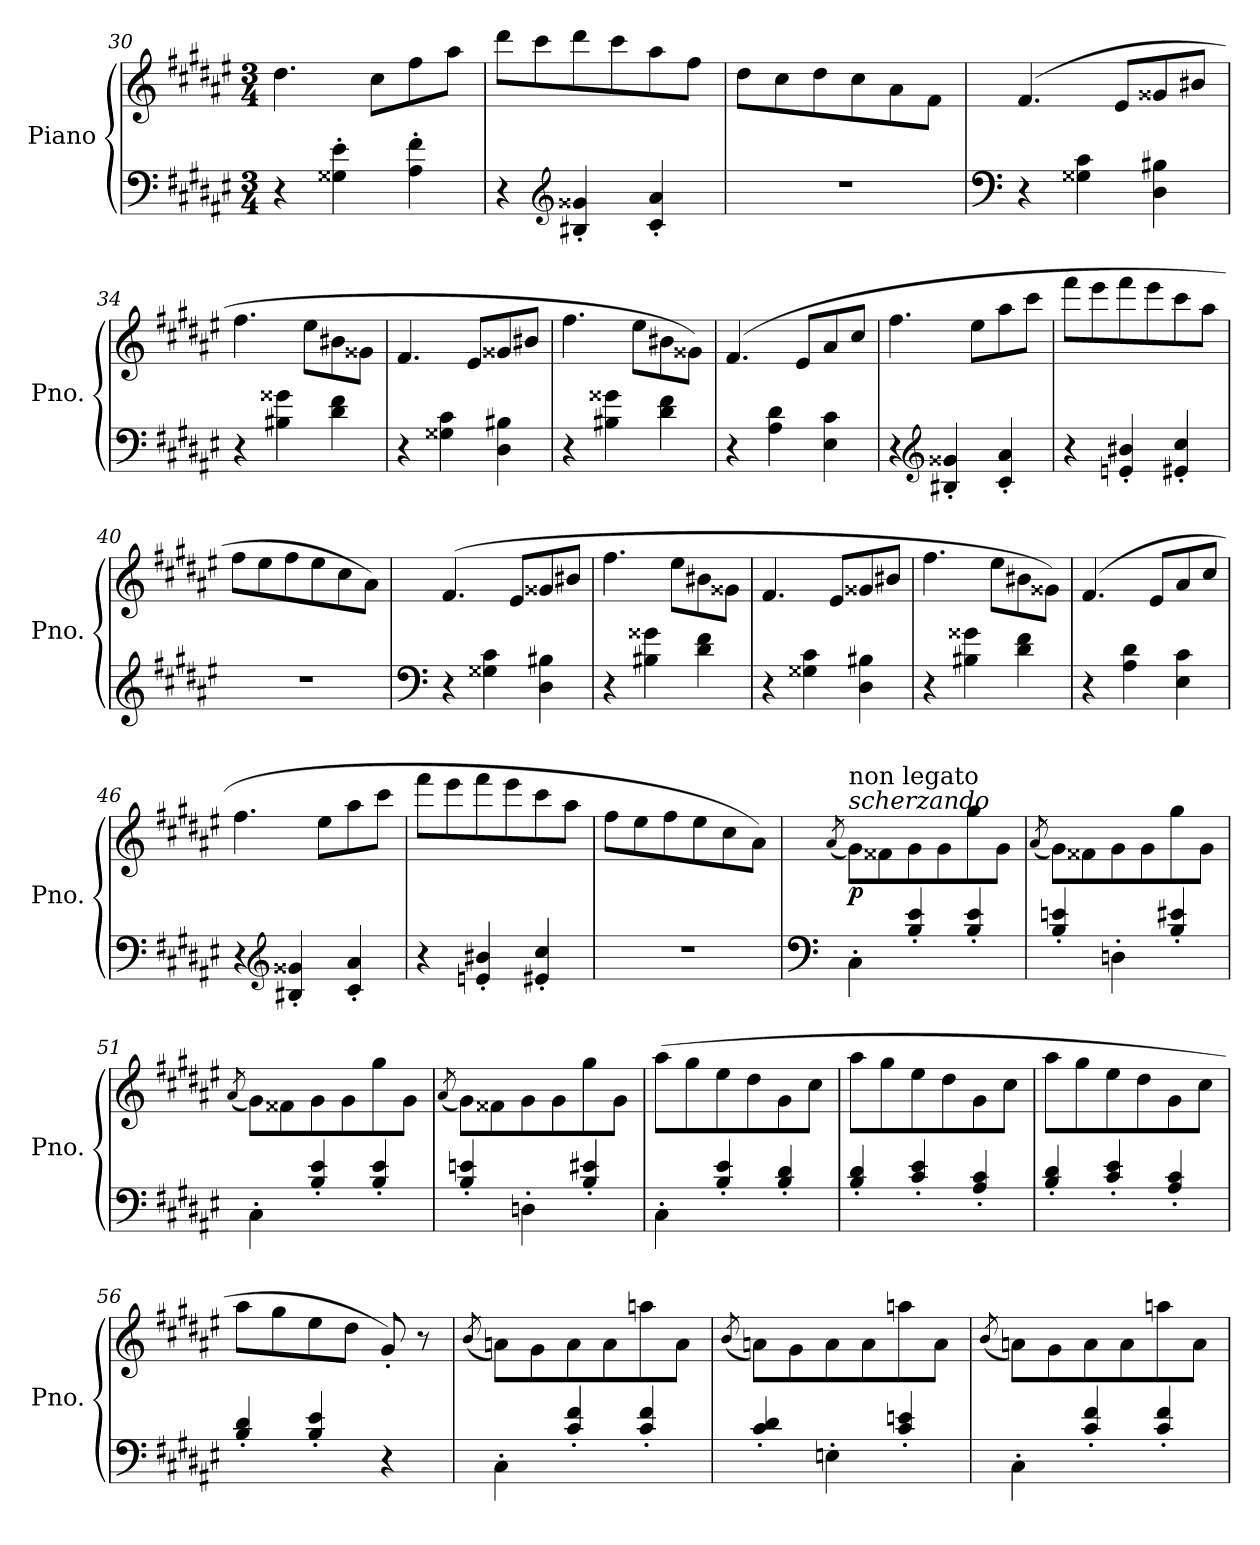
**kern	**kern	**dynam
*part1	*part1	*part1
*staff2	*staff1	*staff1/2
*I"Piano	*	*
*I'Pno.	*	*
*clefF4	*clefG2	*
*k[f#c#g#d#a#e#]	*k[f#c#g#d#a#e#]	*
*M3/4	*M3/4	*
=30	=30	=30
4r	4.dd#\	.
4G##X\' 4e#\'	.	.
.	8cc#\L	.
4A#\' 4f#\'	8ff#\	.
.	8aa#\J	.
=31	=31	=31
4r	8ddd#\L	.
.	8ccc#\	.
*clefG2	*	*
4B#X/' 4g##X/'	8ddd#\	.
.	8ccc#\	.
4c#/' 4a#/'	8aa#\	.
.	8ff#\J	.
=32	=32	=32
2.r	8dd#\L	.
.	8cc#\	.
.	8dd#\	.
.	8cc#\	.
.	8a#\	.
.	8f#\J	.
!!LO:PB:g=z
=33	=33	=33
*clefF4	*	*
4r	(>4.f#/	.
4G##X\ 4c#\	.	.
.	8e#/L	.
4D#\ 4B#X\	8g##X/	.
.	8b#X/J	.
=34	=34	=34
4r	4.ff#\	.
4B#X\ 4g##X\	.	.
.	8ee#\L	.
4d#\ 4f#\	8b#X\	.
.	8g##X\J	.
=35	=35	=35
4r	4.f#/	.
4G##X\ 4c#\	.	.
.	8e#/L	.
4D#\ 4B#X\	8g##X/	.
.	8b#X/J	.
=36	=36	=36
4r	4.ff#\	.
4B#X\ 4g##X\	.	.
.	8ee#\L	.
4d#\ 4f#\	8b#X\	.
.	8g##X\J)	.
=37	=37	=37
4r	(>4.f#/	.
4A#\ 4d#\	.	.
.	8e#/L	.
4E#\ 4c#\	8a#/	.
.	8cc#/J	.
=38	=38	=38
4r	4.ff#\	.
*clefG2	*	*
4B#X/' 4g##X/'	.	.
.	8ee#\L	.
4c#/' 4a#/'	8aa#\	.
.	8ccc#\J	.
!!LO:LB:g=z
=39	=39	=39
4r	8fff#\L	.
.	8eee#\	.
4en/' 4b#X/'	8fff#\	.
.	8eee#\	.
4e#X/' 4cc#/'	8ccc#\	.
.	8aa#\J	.
=40	=40	=40
2.r	8ff#\L	.
.	8ee#\	.
.	8ff#\	.
.	8ee#\	.
.	8cc#\	.
.	8a#\J)	.
=41	=41	=41
*clefF4	*	*
4r	(>4.f#/	.
4G##X\ 4c#\	.	.
.	8e#/L	.
4D#\ 4B#X\	8g##X/	.
.	8b#X/J	.
=42	=42	=42
4r	4.ff#\	.
4B#X\ 4g##X\	.	.
.	8ee#\L	.
4d#\ 4f#\	8b#X\	.
.	8g##X\J	.
=43	=43	=43
4r	4.f#/	.
4G##X\ 4c#\	.	.
.	8e#/L	.
4D#\ 4B#X\	8g##X/	.
.	8b#X/J	.
=44	=44	=44
4r	4.ff#\	.
4B#X\ 4g##X\	.	.
.	8ee#\L	.
4d#\ 4f#\	8b#X\	.
.	8g##X\J)	.
!!LO:LB:g=z
=45	=45	=45
4r	(>4.f#/	.
4A#\ 4d#\	.	.
.	8e#/L	.
4E#\ 4c#\	8a#/	.
.	8cc#/J	.
=46	=46	=46
4r	4.ff#\	.
*clefG2	*	*
4B#X/' 4g##X/'	.	.
.	8ee#\L	.
4c#/' 4a#/'	8aa#\	.
.	8ccc#\J	.
=47	=47	=47
4r	8fff#\L	.
.	8eee#\	.
4en/' 4b#X/'	8fff#\	.
.	8eee#\	.
4e#X/' 4cc#/'	8ccc#\	.
.	8aa#\J	.
=48	=48	=48
2.r	8ff#\L	.
.	8ee#\	.
.	8ff#\	.
.	8ee#\	.
.	8cc#\	.
.	8a#\J)	.
=49	=49	=49
*clefF4	*	*
.	(<8qa#/	.
!	!LO:TX:a:i:t=scherzando	!
!	!LO:TX:a:t=non legato	!
!	!	!LO:DY:b
4C#'\	8g#\L)	p
.	8f##X\	.
4B/' 4e#/'	8g#\	.
.	8g#\	.
4B/' 4e#/'	8gg#\	.
.	8g#\J	.
!!LO:LB:g=z
=50	=50	=50
.	(<8qa#/	.
4B/' 4en/'	8g#\L)	.
.	8f##X\	.
4Dn'\	8g#\	.
.	8g#\	.
4B/' 4e#X/'	8gg#\	.
.	8g#\J	.
=51	=51	=51
.	(<8qa#/	.
4C#'\	8g#\L)	.
.	8f##X\	.
4B/' 4e#/'	8g#\	.
.	8g#\	.
4B/' 4e#/'	8gg#\	.
.	8g#\J	.
=52	=52	=52
.	(<8qa#/	.
4B/' 4en/'	8g#\L)	.
.	8f##X\	.
4Dn'\	8g#\	.
.	8g#\	.
4B/' 4e#X/'	8gg#\	.
.	8g#\J	.
=53	=53	=53
4C#'\	(>8aa#\L	.
.	8gg#\	.
4B/' 4e#/'	8ee#\	.
.	8dd#\	.
4B/' 4d#/'	8g#\	.
.	8cc#\J	.
=54	=54	=54
4B/' 4d#/'	8aa#\L	.
.	8gg#\	.
4c#/' 4e#/'	8ee#\	.
.	8dd#\	.
4A#/' 4c#/'	8g#\	.
.	8cc#\J	.
!!LO:LB:g=z
=55	=55	=55
4B/' 4d#/'	8aa#\L	.
.	8gg#\	.
4c#/' 4e#/'	8ee#\	.
.	8dd#\	.
4A#/' 4c#/'	8g#\	.
.	8cc#\J	.
=56	=56	=56
4B/' 4d#/'	8aa#\L	.
.	8gg#\	.
4B/' 4e#/'	8ee#\	.
.	8dd#\J	.
4r	8g#'/)	.
.	8r	.
=57	=57	=57
.	(<8qb/	.
4C#'\	8an\L)	.
.	8g#\	.
4c#/' 4f#/'	8a\	.
.	8a\	.
4c#/' 4f#/'	8aan\	.
.	8a\J	.
=58	=58	=58
.	(<8qb/	.
4c#/' 4d#/'	8an\L)	.
.	8g#\	.
4En'\	8a\	.
.	8a\	.
4c#/' 4en/'	8aan\	.
.	8a\J	.
=59	=59	=59
.	(<8qb/	.
4C#'\	8an\L)	.
.	8g#\	.
4c#/' 4f#/'	8a\	.
.	8a\	.
4c#/' 4f#/'	8aan\	.
.	8a\J	.
=	=	=
*-	*-	*-
